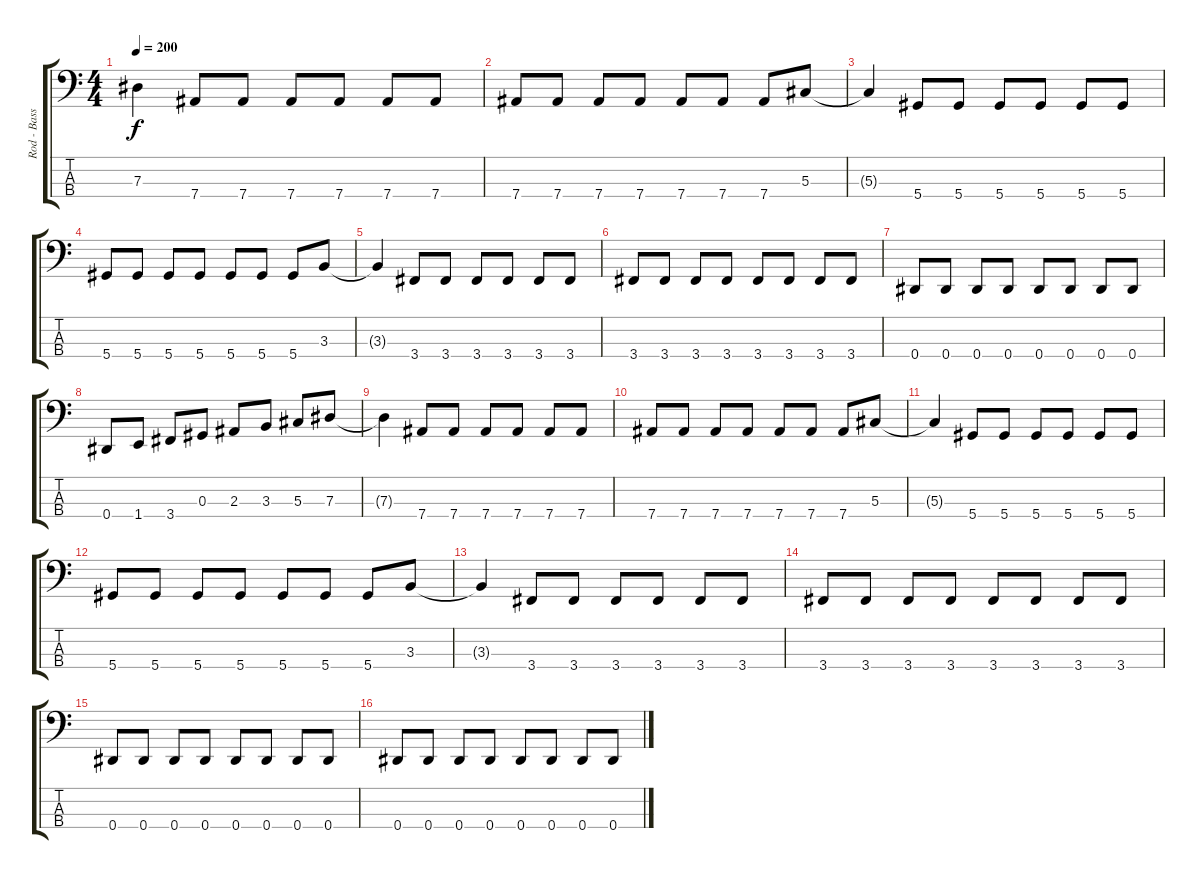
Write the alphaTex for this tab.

\track ("Rod - Bass" "Rod - Bass") {instrument electricbassfinger}
\staff {score tabs}
\tuning (Gb2 Db2 Ab1 Eb1) {hide}
\ts (4 4)
\tempo 200
\clef f4
\ks c
7.3{t}.4{dy f} 7.4.8 7.4.8 7.4.8 7.4.8 7.4.8 7.4.8 |
7.4.8 7.4.8 7.4.8 7.4.8 7.4.8 7.4.8 7.4.8 5.3.8 |
5.3{t}.4 5.4.8 5.4.8 5.4.8 5.4.8 5.4.8 5.4.8 |
5.4.8 5.4.8 5.4.8 5.4.8 5.4.8 5.4.8 5.4.8 3.3.8 |
3.3{t}.4 3.4.8 3.4.8 3.4.8 3.4.8 3.4.8 3.4.8 |
3.4.8 3.4.8 3.4.8 3.4.8 3.4.8 3.4.8 3.4.8 3.4.8 |
0.4.8 0.4.8 0.4.8 0.4.8 0.4.8 0.4.8 0.4.8 0.4.8 |
0.4.8 1.4.8 3.4.8 0.3.8 2.3.8 3.3.8 5.3.8 7.3.8 |
7.3{t}.4 7.4.8 7.4.8 7.4.8 7.4.8 7.4.8 7.4.8 |
7.4.8 7.4.8 7.4.8 7.4.8 7.4.8 7.4.8 7.4.8 5.3.8 |
5.3{t}.4 5.4.8 5.4.8 5.4.8 5.4.8 5.4.8 5.4.8 |
5.4.8 5.4.8 5.4.8 5.4.8 5.4.8 5.4.8 5.4.8 3.3.8 |
3.3{t}.4 3.4.8 3.4.8 3.4.8 3.4.8 3.4.8 3.4.8 |
3.4.8 3.4.8 3.4.8 3.4.8 3.4.8 3.4.8 3.4.8 3.4.8 |
0.4.8 0.4.8 0.4.8 0.4.8 0.4.8 0.4.8 0.4.8 0.4.8 |
0.4.8 0.4.8 0.4.8 0.4.8 0.4.8 0.4.8 0.4.8 0.4.8
